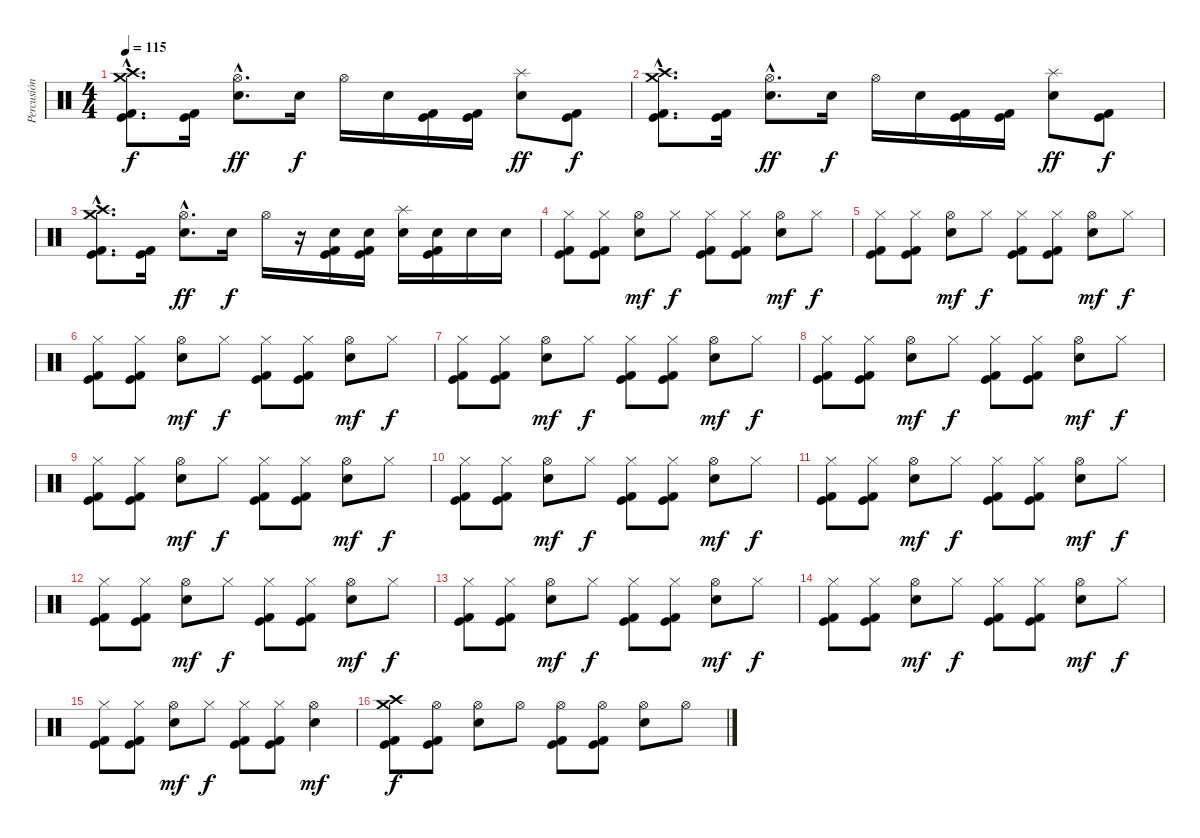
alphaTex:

\track ("Percusión" "Percusión") {instrument percussion}
\staff {score}
\articulation defaults
\ts (4 4)
\tempo 115
\clef neutral
\ks c
("Crash medium (hit)"{hac} "Crash high (hit)"{hac} "Kick (hit) 2"{hac} "Kick (hit)"{hac}).8{d dy f} ("Kick (hit) 2" "Kick (hit)").16 ("Hi-Hat (open)"{hac} "Electric Snare (hit)"{hac}).8{d dy ff} "Electric Snare (hit)".16{dy f} "Hi-Hat (open)".16 "Electric Snare (hit)".16 ("Kick (hit) 2" "Kick (hit)").16 ("Kick (hit) 2" "Kick (hit)").16 ("Splash (hit)" "Electric Snare (hit)").8{dy ff} ("Kick (hit) 2" "Kick (hit)").8{dy f} |
("Crash medium (hit)"{hac} "Crash high (hit)"{hac} "Kick (hit) 2"{hac} "Kick (hit)"{hac}).8{d} ("Kick (hit) 2" "Kick (hit)").16 ("Hi-Hat (open)"{hac} "Electric Snare (hit)"{hac}).8{d dy ff} "Electric Snare (hit)".16{dy f} "Hi-Hat (open)".16 "Electric Snare (hit)".16 ("Kick (hit) 2" "Kick (hit)").16 ("Kick (hit) 2" "Kick (hit)").16 ("Splash (hit)" "Electric Snare (hit)").8{dy ff} ("Kick (hit) 2" "Kick (hit)").8{dy f} |
("Crash medium (hit)"{hac} "Crash high (hit)"{hac} "Kick (hit) 2"{hac} "Kick (hit)"{hac}).8{d} ("Kick (hit) 2" "Kick (hit)").16 ("Hi-Hat (open)"{hac} "Electric Snare (hit)"{hac}).8{d dy ff} "Electric Snare (hit)".16{dy f} "Hi-Hat (open)".16 r.16 ("Electric Snare (hit)" "Kick (hit) 2" "Kick (hit)").16 ("Electric Snare (hit)" "Kick (hit) 2" "Kick (hit)").16 ("Splash (hit)" "Electric Snare (hit)").16 ("Electric Snare (hit)" "Kick (hit) 2" "Kick (hit)").16 "Electric Snare (hit)".16 "Electric Snare (hit)".16 |
("Hi-Hat (closed)" "Kick (hit) 2" "Kick (hit)").8 ("Hi-Hat (closed)" "Kick (hit) 2" "Kick (hit)").8 ("Hi-Hat (open)" "Electric Snare (hit)").8{dy mf} "Hi-Hat (closed)".8{dy f} ("Hi-Hat (closed)" "Kick (hit) 2" "Kick (hit)").8 ("Hi-Hat (closed)" "Kick (hit) 2" "Kick (hit)").8 ("Hi-Hat (open)" "Electric Snare (hit)").8{dy mf} "Hi-Hat (closed)".8{dy f} |
("Hi-Hat (closed)" "Kick (hit) 2" "Kick (hit)").8 ("Hi-Hat (closed)" "Kick (hit) 2" "Kick (hit)").8 ("Hi-Hat (open)" "Electric Snare (hit)").8{dy mf} "Hi-Hat (closed)".8{dy f} ("Hi-Hat (closed)" "Kick (hit) 2" "Kick (hit)").8 ("Hi-Hat (closed)" "Kick (hit) 2" "Kick (hit)").8 ("Hi-Hat (open)" "Electric Snare (hit)").8{dy mf} "Hi-Hat (closed)".8{dy f} |
("Hi-Hat (closed)" "Kick (hit) 2" "Kick (hit)").8 ("Hi-Hat (closed)" "Kick (hit) 2" "Kick (hit)").8 ("Hi-Hat (open)" "Electric Snare (hit)").8{dy mf} "Hi-Hat (closed)".8{dy f} ("Hi-Hat (closed)" "Kick (hit) 2" "Kick (hit)").8 ("Hi-Hat (closed)" "Kick (hit) 2" "Kick (hit)").8 ("Hi-Hat (open)" "Electric Snare (hit)").8{dy mf} "Hi-Hat (closed)".8{dy f} |
("Hi-Hat (closed)" "Kick (hit) 2" "Kick (hit)").8 ("Hi-Hat (closed)" "Kick (hit) 2" "Kick (hit)").8 ("Hi-Hat (open)" "Electric Snare (hit)").8{dy mf} "Hi-Hat (closed)".8{dy f} ("Hi-Hat (closed)" "Kick (hit) 2" "Kick (hit)").8 ("Hi-Hat (closed)" "Kick (hit) 2" "Kick (hit)").8 ("Hi-Hat (open)" "Electric Snare (hit)").8{dy mf} "Hi-Hat (closed)".8{dy f} |
("Hi-Hat (closed)" "Kick (hit) 2" "Kick (hit)").8 ("Hi-Hat (closed)" "Kick (hit) 2" "Kick (hit)").8 ("Hi-Hat (open)" "Electric Snare (hit)").8{dy mf} "Hi-Hat (closed)".8{dy f} ("Hi-Hat (closed)" "Kick (hit) 2" "Kick (hit)").8 ("Hi-Hat (closed)" "Kick (hit) 2" "Kick (hit)").8 ("Hi-Hat (open)" "Electric Snare (hit)").8{dy mf} "Hi-Hat (closed)".8{dy f} |
("Hi-Hat (closed)" "Kick (hit) 2" "Kick (hit)").8 ("Hi-Hat (closed)" "Kick (hit) 2" "Kick (hit)").8 ("Hi-Hat (open)" "Electric Snare (hit)").8{dy mf} "Hi-Hat (closed)".8{dy f} ("Hi-Hat (closed)" "Kick (hit) 2" "Kick (hit)").8 ("Hi-Hat (closed)" "Kick (hit) 2" "Kick (hit)").8 ("Hi-Hat (open)" "Electric Snare (hit)").8{dy mf} "Hi-Hat (closed)".8{dy f} |
("Hi-Hat (closed)" "Kick (hit) 2" "Kick (hit)").8 ("Hi-Hat (closed)" "Kick (hit) 2" "Kick (hit)").8 ("Hi-Hat (open)" "Electric Snare (hit)").8{dy mf} "Hi-Hat (closed)".8{dy f} ("Hi-Hat (closed)" "Kick (hit) 2" "Kick (hit)").8 ("Hi-Hat (closed)" "Kick (hit) 2" "Kick (hit)").8 ("Hi-Hat (open)" "Electric Snare (hit)").8{dy mf} "Hi-Hat (closed)".8{dy f} |
("Hi-Hat (closed)" "Kick (hit) 2" "Kick (hit)").8 ("Hi-Hat (closed)" "Kick (hit) 2" "Kick (hit)").8 ("Hi-Hat (open)" "Electric Snare (hit)").8{dy mf} "Hi-Hat (closed)".8{dy f} ("Hi-Hat (closed)" "Kick (hit) 2" "Kick (hit)").8 ("Hi-Hat (closed)" "Kick (hit) 2" "Kick (hit)").8 ("Hi-Hat (open)" "Electric Snare (hit)").8{dy mf} "Hi-Hat (closed)".8{dy f} |
("Hi-Hat (closed)" "Kick (hit) 2" "Kick (hit)").8 ("Hi-Hat (closed)" "Kick (hit) 2" "Kick (hit)").8 ("Hi-Hat (open)" "Electric Snare (hit)").8{dy mf} "Hi-Hat (closed)".8{dy f} ("Hi-Hat (closed)" "Kick (hit) 2" "Kick (hit)").8 ("Hi-Hat (closed)" "Kick (hit) 2" "Kick (hit)").8 ("Hi-Hat (open)" "Electric Snare (hit)").8{dy mf} "Hi-Hat (closed)".8{dy f} |
("Hi-Hat (closed)" "Kick (hit) 2" "Kick (hit)").8 ("Hi-Hat (closed)" "Kick (hit) 2" "Kick (hit)").8 ("Hi-Hat (open)" "Electric Snare (hit)").8{dy mf} "Hi-Hat (closed)".8{dy f} ("Hi-Hat (closed)" "Kick (hit) 2" "Kick (hit)").8 ("Hi-Hat (closed)" "Kick (hit) 2" "Kick (hit)").8 ("Hi-Hat (open)" "Electric Snare (hit)").8{dy mf} "Hi-Hat (closed)".8{dy f} |
("Hi-Hat (closed)" "Kick (hit) 2" "Kick (hit)").8 ("Hi-Hat (closed)" "Kick (hit) 2" "Kick (hit)").8 ("Hi-Hat (open)" "Electric Snare (hit)").8{dy mf} "Hi-Hat (closed)".8{dy f} ("Hi-Hat (closed)" "Kick (hit) 2" "Kick (hit)").8 ("Hi-Hat (closed)" "Kick (hit) 2" "Kick (hit)").8 ("Hi-Hat (open)" "Electric Snare (hit)").8{dy mf} "Hi-Hat (closed)".8{dy f} |
("Hi-Hat (closed)" "Kick (hit) 2" "Kick (hit)").8 ("Hi-Hat (closed)" "Kick (hit) 2" "Kick (hit)").8 ("Hi-Hat (open)" "Electric Snare (hit)").8{dy mf} "Hi-Hat (closed)".8{dy f} ("Hi-Hat (closed)" "Kick (hit) 2" "Kick (hit)").8 ("Hi-Hat (closed)" "Kick (hit) 2" "Kick (hit)").8 ("Hi-Hat (open)" "Electric Snare (hit)").4{dy mf} |
("Crash high (hit)" "Crash medium (hit)" "Kick (hit) 2" "Kick (hit)").8{dy f} ("Hi-Hat (open)" "Kick (hit) 2" "Kick (hit)").8 ("Hi-Hat (open)" "Electric Snare (hit)").8 "Hi-Hat (open)".8 ("Hi-Hat (open)" "Kick (hit) 2" "Kick (hit)").8 ("Hi-Hat (open)" "Kick (hit) 2" "Kick (hit)").8 ("Hi-Hat (open)" "Electric Snare (hit)").8 "Hi-Hat (open)".8
